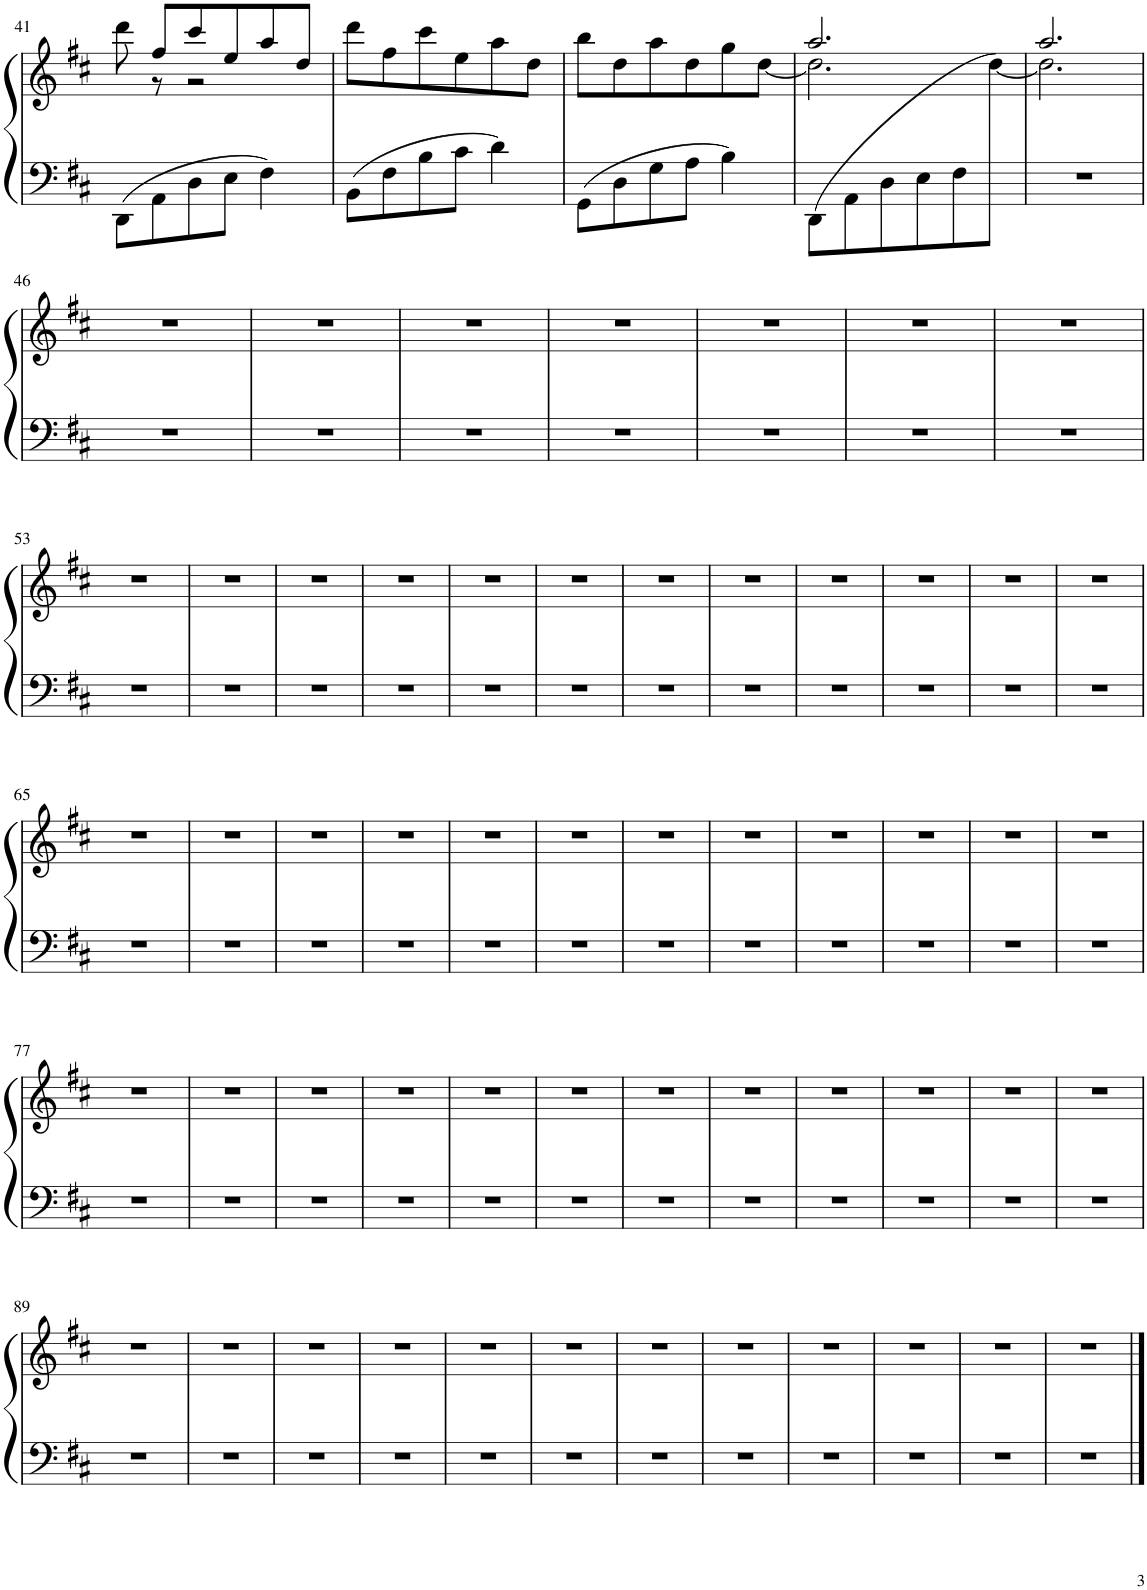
**kern	**kern
*part1	*part1
*staff2	*staff1
*I"Piano	*
*I'Pno.	*
!!LO:PB:g=z
*clefF4	*clefG2
*k[f#c#]	*k[f#c#]
*M3/4	*M3/4
=41	=41
*	*^
8DD\L	8ryy	8ddd\
8AA\	8ff#/L	8r
8D\	8ccc#/	2r
8E\J	8ee/	.
4F#\	8aa/	.
.	8dd/J	.
*	*v	*v
=42	=42
8BB\L	8ddd\L
8F#\	8ff#\
8B\	8ccc#\
8c#\J	8ee\
4d\	8aa\
.	8dd\J
=43	=43
8GG\L	8bb\L
8D\	8dd\
8G\	8aa\
8A\J	8dd\
4B\	8gg\
.	[8dd\J
=44	=44
*	*^
*	*	*^
(8DD\L	2.aa/	2.dd\]	8ryy
*	*	*v	*v
8AA\	.	.
8D\	.	.
8E\	.	.
8F#\	.	.
*	*	*^
8ryy	.	.	[8dd\J)
*	*	*v	*v
=45	=45	=45
2.r	2.aa/	2.dd\]
*	*v	*v
!!LO:LB:g=z
=46	=46
2.r	2.r
=47	=47
2.r	2.r
=48	=48
2.r	2.r
=49	=49
2.r	2.r
=50	=50
2.r	2.r
=51	=51
2.r	2.r
=52	=52
2.r	2.r
!!LO:LB:g=z
=53	=53
2.r	2.r
=54	=54
2.r	2.r
=55	=55
2.r	2.r
=56	=56
2.r	2.r
=57	=57
2.r	2.r
=58	=58
2.r	2.r
=59	=59
2.r	2.r
=60	=60
2.r	2.r
=61	=61
2.r	2.r
=62	=62
2.r	2.r
=63	=63
2.r	2.r
=64	=64
2.r	2.r
!!LO:LB:g=z
=65	=65
2.r	2.r
=66	=66
2.r	2.r
=67	=67
2.r	2.r
=68	=68
2.r	2.r
=69	=69
2.r	2.r
=70	=70
2.r	2.r
=71	=71
2.r	2.r
=72	=72
2.r	2.r
=73	=73
2.r	2.r
=74	=74
2.r	2.r
=75	=75
2.r	2.r
=76	=76
2.r	2.r
!!LO:LB:g=z
=77	=77
2.r	2.r
=78	=78
2.r	2.r
=79	=79
2.r	2.r
=80	=80
2.r	2.r
=81	=81
2.r	2.r
=82	=82
2.r	2.r
=83	=83
2.r	2.r
=84	=84
2.r	2.r
=85	=85
2.r	2.r
=86	=86
2.r	2.r
=87	=87
2.r	2.r
=88	=88
2.r	2.r
!!LO:LB:g=z
=89	=89
2.r	2.r
=90	=90
2.r	2.r
=91	=91
2.r	2.r
=92	=92
2.r	2.r
=93	=93
2.r	2.r
=94	=94
2.r	2.r
=95	=95
2.r	2.r
=96	=96
2.r	2.r
=97	=97
2.r	2.r
=98	=98
2.r	2.r
=99	=99
2.r	2.r
=100	=100
2.r	2.r
==	==
*-	*-
